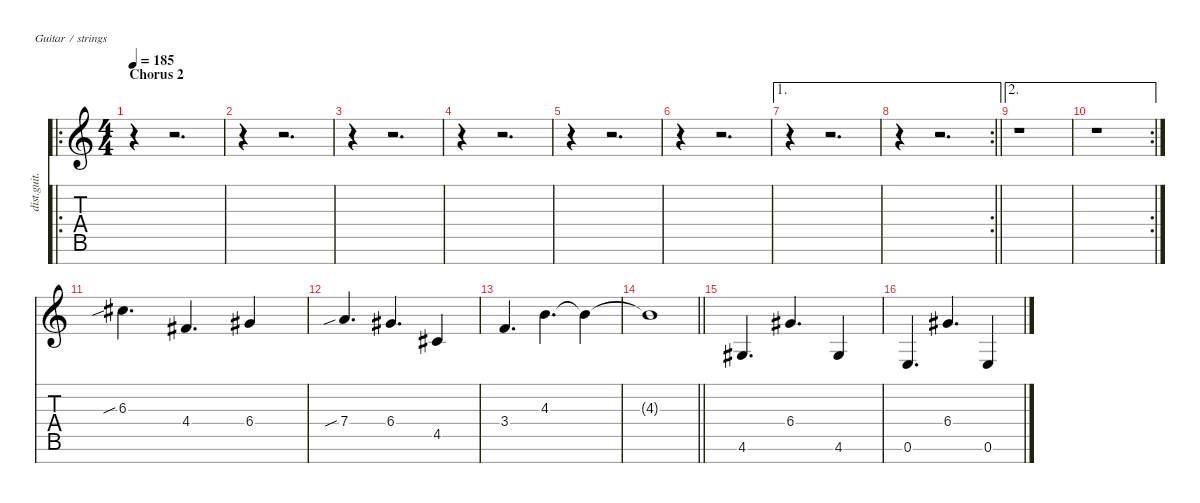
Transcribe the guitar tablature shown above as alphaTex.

\defaultSystemsLayout 4
\hideDynamics
\bracketExtendMode nobrackets
\track ("Lead - Zoli" "dist.guit.") {instrument distortionguitar}
\staff {score tabs}
\tuning (E4 B3 G3 D3 A2 E2 B1)
\ro
\ts (4 4)
\section ("" "Chorus 2")
\tempo 185
\clef g2
\ks c
r.4{dy f} r.2{d} |
r.4 r.2{d} |
r.4 r.2{d} |
r.4 r.2{d} |
r.4 r.2{d} |
r.4 r.2{d} |
\ae 1
r.4 r.2{d} |
\ae 1
\rc 2
\barLineRight lightlight
r.4 r.2{d} |
\ae 2
r.1 |
\ae 2
\rc 2
r.1 |
6.3{sib acc #}.4{d} 4.4{acc #}.4{d} 6.4{acc #}.4 |
7.4{sib}.4{d} 6.4{acc #}.4{d} 4.5{acc #}.4 |
3.4.4{d} 4.3.4{d} 4.3{t}.4 |
\barLineRight lightlight
4.3{t}.1 |
4.6{acc #}.4{d} 6.4{acc #}.4{d} 4.6{acc #}.4 |
0.6.4{d} 6.4{acc #}.4{d} 0.6.4
